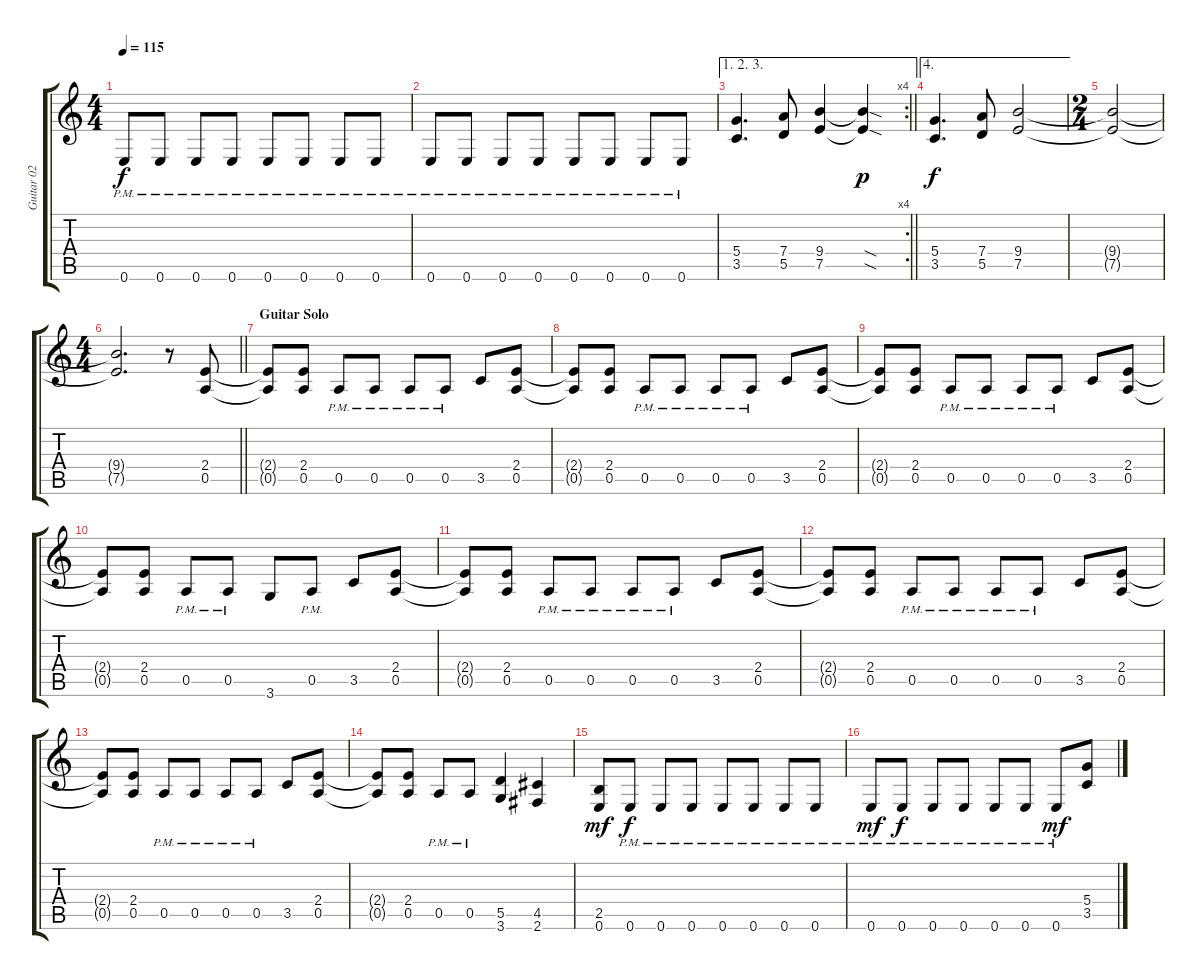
\track ("Guitar 02 - Rhythm" "Guitar 02 ") {solo instrument overdrivenguitar}
\staff {score tabs}
\tuning (E4 B3 G3 D3 A2 E2) {hide}
\ts (4 4)
\tempo 115
\clef g2
\ks c
0.6{pm}.8{dy f} 0.6{pm}.8 0.6{pm}.8 0.6{pm}.8 0.6{pm}.8 0.6{pm}.8 0.6{pm}.8 0.6{pm}.8 |
0.6{pm}.8 0.6{pm}.8 0.6{pm}.8 0.6{pm}.8 0.6{pm}.8 0.6{pm}.8 0.6{pm}.8 0.6{pm}.8 |
\ae (1 2 3)
\rc 4
\barLineRight lightlight
(5.4 3.5).4{d} (7.4 5.5).8 (9.4 7.5).4 (9.4{sod t} 7.5{sod t}).4{dy p} |
\ae 4
(5.4 3.5).4{d dy f} (7.4 5.5).8 (9.4 7.5).2 |
\ts (2 4)
(9.4{t} 7.5{t}).2 |
\ts (4 4)
\barLineRight lightlight
(9.4{t} 7.5{t}).2{d} r.8 (2.4 0.5).8 |
\section ("" "Guitar Solo")
(2.4{t} 0.5{t}).8 (2.4 0.5).8 0.5{pm}.8 0.5{pm}.8 0.5{pm}.8 0.5{pm}.8 3.5.8 (2.4 0.5).8 |
(2.4{t} 0.5{t}).8 (2.4 0.5).8 0.5{pm}.8 0.5{pm}.8 0.5{pm}.8 0.5{pm}.8 3.5.8 (2.4 0.5).8 |
(2.4{t} 0.5{t}).8 (2.4 0.5).8 0.5{pm}.8 0.5{pm}.8 0.5{pm}.8 0.5{pm}.8 3.5.8 (2.4 0.5).8 |
(2.4{t} 0.5{t}).8 (2.4 0.5).8 0.5{pm}.8 0.5{pm}.8 3.6.8 0.5{pm}.8 3.5.8 (2.4 0.5).8 |
(2.4{t} 0.5{t}).8 (2.4 0.5).8 0.5{pm}.8 0.5{pm}.8 0.5{pm}.8 0.5{pm}.8 3.5.8 (2.4 0.5).8 |
(2.4{t} 0.5{t}).8 (2.4 0.5).8 0.5{pm}.8 0.5{pm}.8 0.5{pm}.8 0.5{pm}.8 3.5.8 (2.4 0.5).8 |
(2.4{t} 0.5{t}).8 (2.4 0.5).8 0.5{pm}.8 0.5{pm}.8 0.5{pm}.8 0.5{pm}.8 3.5.8 (2.4 0.5).8 |
(2.4{t} 0.5{t}).8 (2.4 0.5).8 0.5{pm}.8 0.5{pm}.8 (5.5 3.6).4 (4.5 2.6).4 |
(2.5 0.6).8{dy mf} 0.6{pm}.8{dy f} 0.6{pm}.8 0.6{pm}.8 0.6{pm}.8 0.6{pm}.8 0.6{pm}.8 0.6{pm}.8 |
0.6{pm}.8{dy mf} 0.6{pm}.8{dy f} 0.6{pm}.8 0.6{pm}.8 0.6{pm}.8 0.6{pm}.8 0.6{pm}.8{dy mf} (5.4 3.5).8
